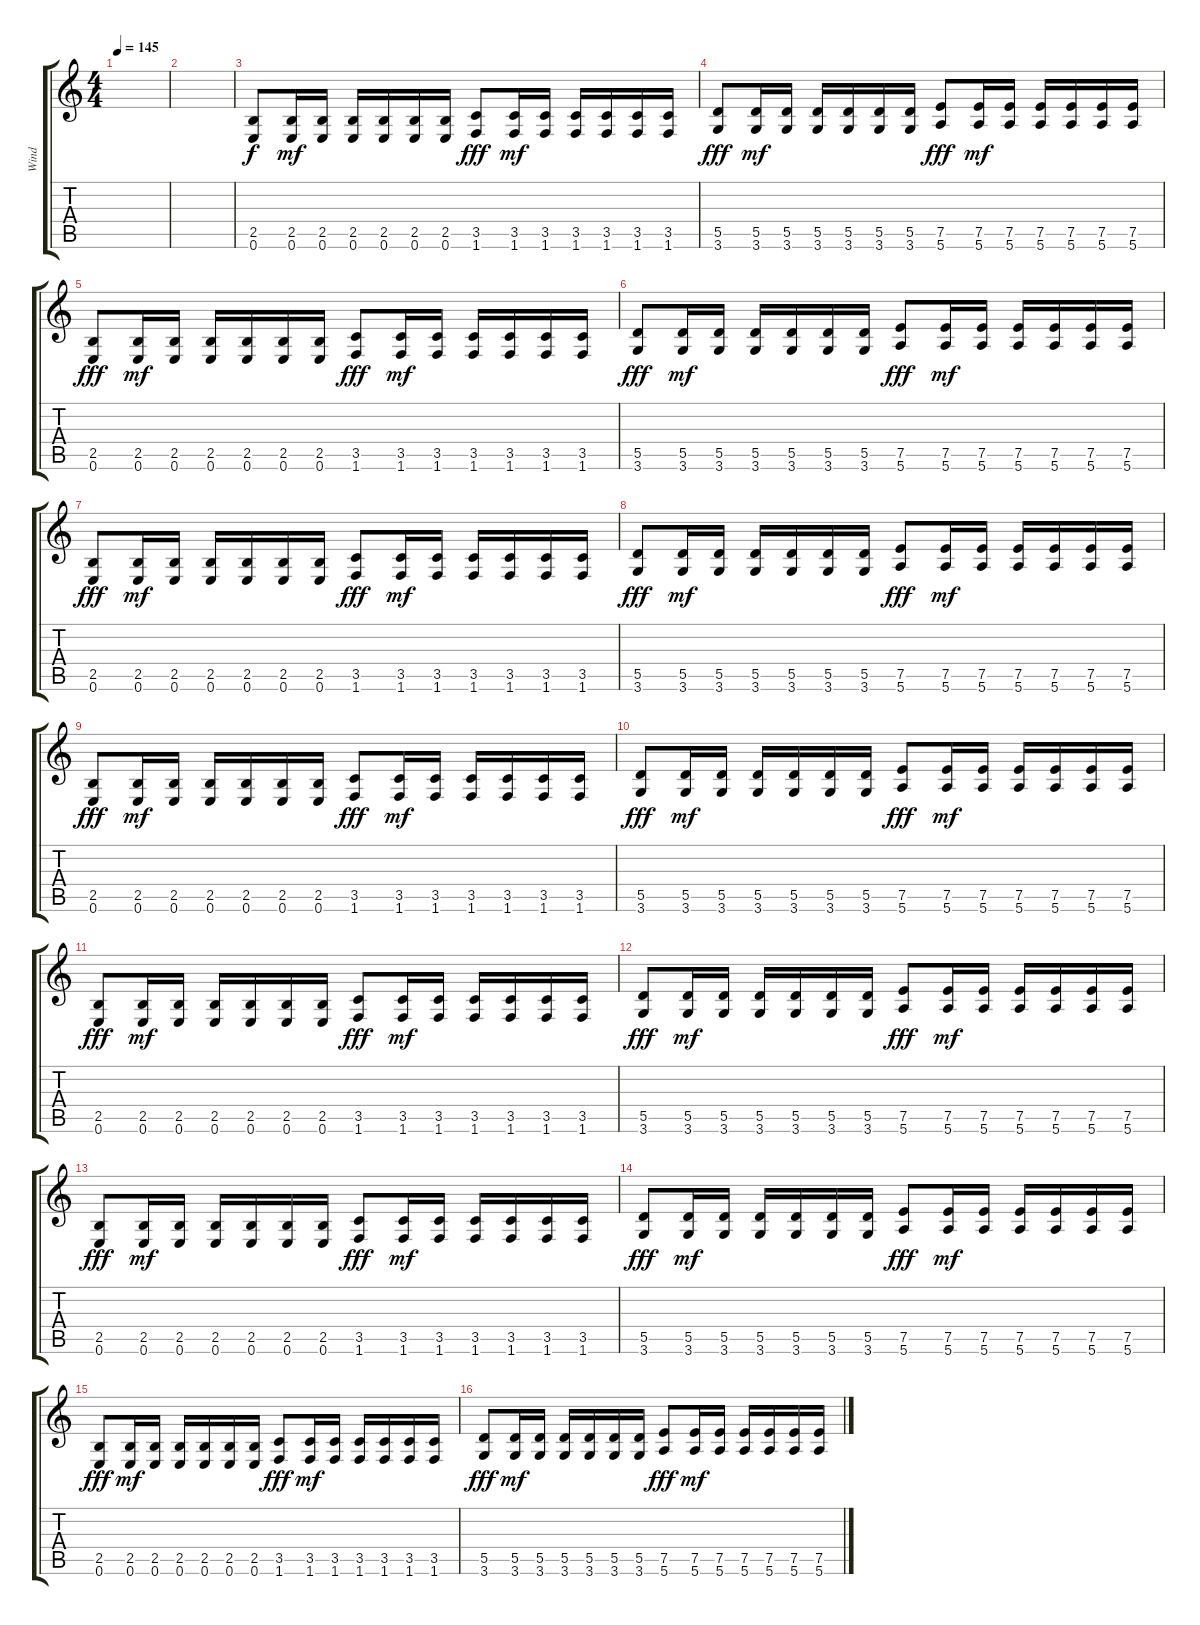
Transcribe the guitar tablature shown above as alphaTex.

\track ("Wind" "Wind") {instrument distortionguitar}
\staff {score tabs}
\tuning (E4 B3 G3 D3 A2 E2) {hide}
\ts (4 4)
\tempo 145
\clef g2
\ks c
|
|
(2.5 0.6).8{instrument distortionguitar} (2.5 0.6).16{dy mf} (2.5 0.6).16 (2.5 0.6).16 (2.5 0.6).16 (2.5 0.6).16 (2.5 0.6).16 (3.5 1.6).8{dy fff} (3.5 1.6).16{dy mf} (3.5 1.6).16 (3.5 1.6).16 (3.5 1.6).16 (3.5 1.6).16 (3.5 1.6).16 |
(5.5 3.6).8{dy fff} (5.5 3.6).16{dy mf} (5.5 3.6).16 (5.5 3.6).16 (5.5 3.6).16 (5.5 3.6).16 (5.5 3.6).16 (7.5 5.6).8{dy fff} (7.5 5.6).16{dy mf} (7.5 5.6).16 (7.5 5.6).16 (7.5 5.6).16 (7.5 5.6).16 (7.5 5.6).16 |
(2.5 0.6).8{dy fff} (2.5 0.6).16{dy mf} (2.5 0.6).16 (2.5 0.6).16 (2.5 0.6).16 (2.5 0.6).16 (2.5 0.6).16 (3.5 1.6).8{dy fff} (3.5 1.6).16{dy mf} (3.5 1.6).16 (3.5 1.6).16 (3.5 1.6).16 (3.5 1.6).16 (3.5 1.6).16 |
(5.5 3.6).8{dy fff} (5.5 3.6).16{dy mf} (5.5 3.6).16 (5.5 3.6).16 (5.5 3.6).16 (5.5 3.6).16 (5.5 3.6).16 (7.5 5.6).8{dy fff} (7.5 5.6).16{dy mf} (7.5 5.6).16 (7.5 5.6).16 (7.5 5.6).16 (7.5 5.6).16 (7.5 5.6).16 |
(2.5 0.6).8{dy fff} (2.5 0.6).16{dy mf} (2.5 0.6).16 (2.5 0.6).16 (2.5 0.6).16 (2.5 0.6).16 (2.5 0.6).16 (3.5 1.6).8{dy fff} (3.5 1.6).16{dy mf} (3.5 1.6).16 (3.5 1.6).16 (3.5 1.6).16 (3.5 1.6).16 (3.5 1.6).16 |
(5.5 3.6).8{dy fff} (5.5 3.6).16{dy mf} (5.5 3.6).16 (5.5 3.6).16 (5.5 3.6).16 (5.5 3.6).16 (5.5 3.6).16 (7.5 5.6).8{dy fff} (7.5 5.6).16{dy mf} (7.5 5.6).16 (7.5 5.6).16 (7.5 5.6).16 (7.5 5.6).16 (7.5 5.6).16 |
(2.5 0.6).8{dy fff} (2.5 0.6).16{dy mf} (2.5 0.6).16 (2.5 0.6).16 (2.5 0.6).16 (2.5 0.6).16 (2.5 0.6).16 (3.5 1.6).8{dy fff} (3.5 1.6).16{dy mf} (3.5 1.6).16 (3.5 1.6).16 (3.5 1.6).16 (3.5 1.6).16 (3.5 1.6).16 |
(5.5 3.6).8{dy fff} (5.5 3.6).16{dy mf} (5.5 3.6).16 (5.5 3.6).16 (5.5 3.6).16 (5.5 3.6).16 (5.5 3.6).16 (7.5 5.6).8{dy fff} (7.5 5.6).16{dy mf} (7.5 5.6).16 (7.5 5.6).16 (7.5 5.6).16 (7.5 5.6).16 (7.5 5.6).16 |
(2.5 0.6).8{dy fff} (2.5 0.6).16{dy mf} (2.5 0.6).16 (2.5 0.6).16 (2.5 0.6).16 (2.5 0.6).16 (2.5 0.6).16 (3.5 1.6).8{dy fff} (3.5 1.6).16{dy mf} (3.5 1.6).16 (3.5 1.6).16 (3.5 1.6).16 (3.5 1.6).16 (3.5 1.6).16 |
(5.5 3.6).8{dy fff} (5.5 3.6).16{dy mf} (5.5 3.6).16 (5.5 3.6).16 (5.5 3.6).16 (5.5 3.6).16 (5.5 3.6).16 (7.5 5.6).8{dy fff} (7.5 5.6).16{dy mf} (7.5 5.6).16 (7.5 5.6).16 (7.5 5.6).16 (7.5 5.6).16 (7.5 5.6).16 |
(2.5 0.6).8{dy fff} (2.5 0.6).16{dy mf} (2.5 0.6).16 (2.5 0.6).16 (2.5 0.6).16 (2.5 0.6).16 (2.5 0.6).16 (3.5 1.6).8{dy fff} (3.5 1.6).16{dy mf} (3.5 1.6).16 (3.5 1.6).16 (3.5 1.6).16 (3.5 1.6).16 (3.5 1.6).16 |
(5.5 3.6).8{dy fff} (5.5 3.6).16{dy mf} (5.5 3.6).16 (5.5 3.6).16 (5.5 3.6).16 (5.5 3.6).16 (5.5 3.6).16 (7.5 5.6).8{dy fff} (7.5 5.6).16{dy mf} (7.5 5.6).16 (7.5 5.6).16 (7.5 5.6).16 (7.5 5.6).16 (7.5 5.6).16 |
(2.5 0.6).8{dy fff} (2.5 0.6).16{dy mf} (2.5 0.6).16 (2.5 0.6).16 (2.5 0.6).16 (2.5 0.6).16 (2.5 0.6).16 (3.5 1.6).8{dy fff} (3.5 1.6).16{dy mf} (3.5 1.6).16 (3.5 1.6).16 (3.5 1.6).16 (3.5 1.6).16 (3.5 1.6).16 |
(5.5 3.6).8{dy fff} (5.5 3.6).16{dy mf} (5.5 3.6).16 (5.5 3.6).16 (5.5 3.6).16 (5.5 3.6).16 (5.5 3.6).16 (7.5 5.6).8{dy fff} (7.5 5.6).16{dy mf} (7.5 5.6).16 (7.5 5.6).16 (7.5 5.6).16 (7.5 5.6).16 (7.5 5.6).16
